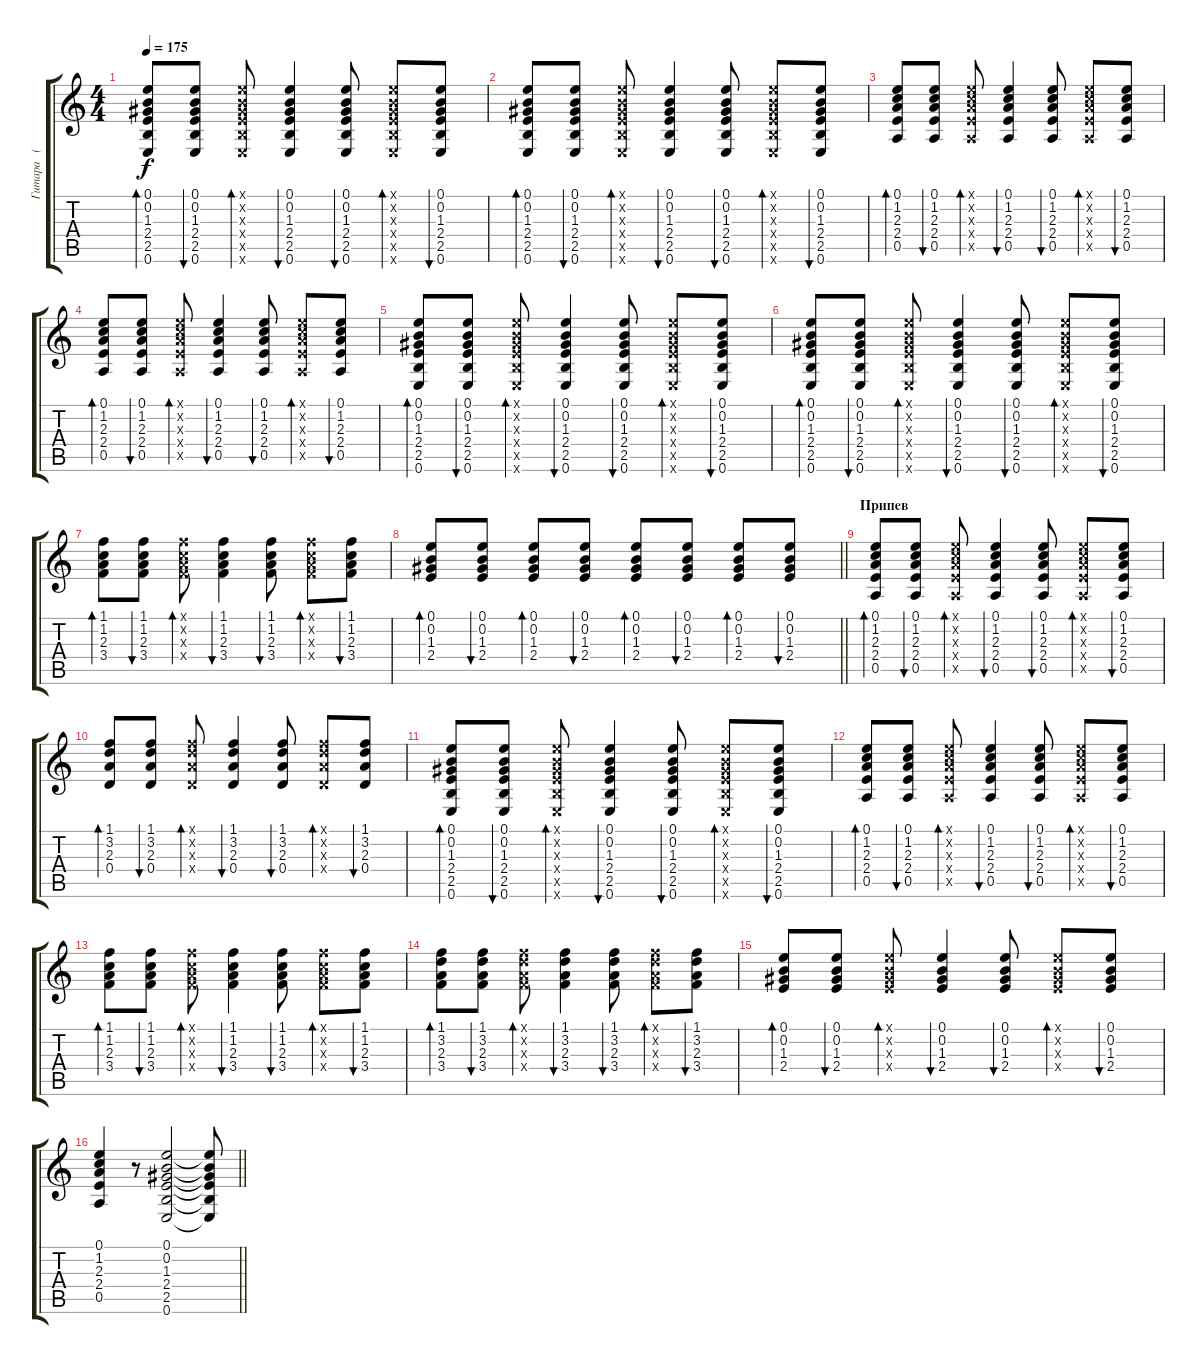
\track ("Гитара   ( Акустика ) " "Гитара   (") {instrument acousticguitarsteel}
\staff {score tabs}
\tuning (E4 B3 G3 D3 A2 E2) {hide}
\ts (4 4)
\section ("" "")
\tempo 175
\clef g2
\ks c
(0.1 0.2 1.3 2.4 2.5 0.6).8{bd 60 dy f} (0.1 0.2 1.3 2.4 2.5 0.6).8{bu 60} (0.1{x} 0.2{x} 1.3{x} 2.4{x} 2.5{x} 0.6{x}).8{bd 60} (0.1 0.2 1.3 2.4 2.5 0.6).4{bu 60} (0.1 0.2 1.3 2.4 2.5 0.6).8{bu 60} (0.1{x} 0.2{x} 1.3{x} 2.4{x} 2.5{x} 0.6{x}).8{bd 60} (0.1 0.2 1.3 2.4 2.5 0.6).8{bu 60} |
(0.1 0.2 1.3 2.4 2.5 0.6).8{bd 60} (0.1 0.2 1.3 2.4 2.5 0.6).8{bu 60} (0.1{x} 0.2{x} 1.3{x} 2.4{x} 2.5{x} 0.6{x}).8{bd 60} (0.1 0.2 1.3 2.4 2.5 0.6).4{bu 60} (0.1 0.2 1.3 2.4 2.5 0.6).8{bu 60} (0.1{x} 0.2{x} 1.3{x} 2.4{x} 2.5{x} 0.6{x}).8{bd 60} (0.1 0.2 1.3 2.4 2.5 0.6).8{bu 60} |
(0.1 1.2 2.3 2.4 0.5).8{bd 60} (0.1 1.2 2.3 2.4 0.5).8{bu 60} (0.1{x} 1.2{x} 2.3{x} 2.4{x} 0.5{x}).8{bd 60} (0.1 1.2 2.3 2.4 0.5).4{bu 60} (0.1 1.2 2.3 2.4 0.5).8{bu 60} (0.1{x} 1.2{x} 2.3{x} 2.4{x} 0.5{x}).8{bd 60} (0.1 1.2 2.3 2.4 0.5).8{bu 60} |
(0.1 1.2 2.3 2.4 0.5).8{bd 60} (0.1 1.2 2.3 2.4 0.5).8{bu 60} (0.1{x} 1.2{x} 2.3{x} 2.4{x} 0.5{x}).8{bd 60} (0.1 1.2 2.3 2.4 0.5).4{bu 60} (0.1 1.2 2.3 2.4 0.5).8{bu 60} (0.1{x} 1.2{x} 2.3{x} 2.4{x} 0.5{x}).8{bd 60} (0.1 1.2 2.3 2.4 0.5).8{bu 60} |
(0.1 0.2 1.3 2.4 2.5 0.6).8{bd 60} (0.1 0.2 1.3 2.4 2.5 0.6).8{bu 60} (0.1{x} 0.2{x} 1.3{x} 2.4{x} 2.5{x} 0.6{x}).8{bd 60} (0.1 0.2 1.3 2.4 2.5 0.6).4{bu 60} (0.1 0.2 1.3 2.4 2.5 0.6).8{bu 60} (0.1{x} 0.2{x} 1.3{x} 2.4{x} 2.5{x} 0.6{x}).8{bd 60} (0.1 0.2 1.3 2.4 2.5 0.6).8{bu 60} |
(0.1 0.2 1.3 2.4 2.5 0.6).8{bd 60} (0.1 0.2 1.3 2.4 2.5 0.6).8{bu 60} (0.1{x} 0.2{x} 1.3{x} 2.4{x} 2.5{x} 0.6{x}).8{bd 60} (0.1 0.2 1.3 2.4 2.5 0.6).4{bu 60} (0.1 0.2 1.3 2.4 2.5 0.6).8{bu 60} (0.1{x} 0.2{x} 1.3{x} 2.4{x} 2.5{x} 0.6{x}).8{bd 60} (0.1 0.2 1.3 2.4 2.5 0.6).8{bu 60} |
(1.1 1.2 2.3 3.4).8{bd 60} (1.1 1.2 2.3 3.4).8{bu 60} (1.1{x} 1.2{x} 2.3{x} 3.4{x}).8{bd 60} (1.1 1.2 2.3 3.4).4{bu 60} (1.1 1.2 2.3 3.4).8{bu 60} (1.1{x} 1.2{x} 2.3{x} 3.4{x}).8{bd 60} (1.1 1.2 2.3 3.4).8{bu 60} |
\barLineRight lightlight
(0.1 0.2 1.3 2.4).8{bd 60} (0.1 0.2 1.3 2.4).8{bu 60} (0.1 0.2 1.3 2.4).8{bd 60} (0.1 0.2 1.3 2.4).8{bu 60} (0.1 0.2 1.3 2.4).8{bd 60} (0.1 0.2 1.3 2.4).8{bu 60} (0.1 0.2 1.3 2.4).8{bd 60} (0.1 0.2 1.3 2.4).8{bu 60} |
\section ("" "Припев")
(0.1 1.2 2.3 2.4 0.5).8{bd 60} (0.1 1.2 2.3 2.4 0.5).8{bu 60} (0.1{x} 1.2{x} 2.3{x} 2.4{x} 0.5{x}).8{bd 60} (0.1 1.2 2.3 2.4 0.5).4{bu 60} (0.1 1.2 2.3 2.4 0.5).8{bu 60} (0.1{x} 1.2{x} 2.3{x} 2.4{x} 0.5{x}).8{bd 60} (0.1 1.2 2.3 2.4 0.5).8{bu 60} |
(1.1 3.2 2.3 0.4).8{bd 60} (1.1 3.2 2.3 0.4).8{bu 60} (1.1{x} 3.2{x} 2.3{x} 0.4{x}).8{bd 60} (1.1 3.2 2.3 0.4).4{bu 60} (1.1 3.2 2.3 0.4).8{bu 60} (1.1{x} 3.2{x} 2.3{x} 0.4{x}).8{bd 60} (1.1 3.2 2.3 0.4).8{bu 60} |
(0.1 0.2 1.3 2.4 2.5 0.6).8{bd 60} (0.1 0.2 1.3 2.4 2.5 0.6).8{bu 60} (0.1{x} 0.2{x} 1.3{x} 2.4{x} 2.5{x} 0.6{x}).8{bd 60} (0.1 0.2 1.3 2.4 2.5 0.6).4{bu 60} (0.1 0.2 1.3 2.4 2.5 0.6).8{bu 60} (0.1{x} 0.2{x} 1.3{x} 2.4{x} 2.5{x} 0.6{x}).8{bd 60} (0.1 0.2 1.3 2.4 2.5 0.6).8{bu 60} |
(0.1 1.2 2.3 2.4 0.5).8{bd 60} (0.1 1.2 2.3 2.4 0.5).8{bu 60} (0.1{x} 1.2{x} 2.3{x} 2.4{x} 0.5{x}).8{bd 60} (0.1 1.2 2.3 2.4 0.5).4{bu 60} (0.1 1.2 2.3 2.4 0.5).8{bu 60} (0.1{x} 1.2{x} 2.3{x} 2.4{x} 0.5{x}).8{bd 60} (0.1 1.2 2.3 2.4 0.5).8{bu 60} |
(1.1 1.2 2.3 3.4).8{bd 60} (1.1 1.2 2.3 3.4).8{bu 60} (1.1{x} 1.2{x} 2.3{x} 3.4{x}).8{bd 60} (1.1 1.2 2.3 3.4).4{bu 60} (1.1 1.2 2.3 3.4).8{bu 60} (1.1{x} 1.2{x} 2.3{x} 3.4{x}).8{bd 60} (1.1 1.2 2.3 3.4).8{bu 60} |
(1.1 3.2 2.3 3.4).8{bd 60} (1.1 3.2 2.3 3.4).8{bu 60} (1.1{x} 3.2{x} 2.3{x} 3.4{x}).8{bd 60} (1.1 3.2 2.3 3.4).4{bu 60} (1.1 3.2 2.3 3.4).8{bu 60} (1.1{x} 3.2{x} 2.3{x} 3.4{x}).8{bd 60} (1.1 3.2 2.3 3.4).8{bu 60} |
(0.1 0.2 1.3 2.4).8{bd 60} (0.1 0.2 1.3 2.4).8{bu 60} (0.1{x} 0.2{x} 1.3{x} 2.4{x}).8{bd 60} (0.1 0.2 1.3 2.4).4{bu 60} (0.1 0.2 1.3 2.4).8{bu 60} (0.1{x} 0.2{x} 1.3{x} 2.4{x}).8{bd 60} (0.1 0.2 1.3 2.4).8{bu 60} |
\barLineRight lightlight
(0.1 1.2 2.3 2.4 0.5).4 r.8 (0.1 0.2 1.3 2.4 2.5 0.6).2 (0.1{t} 0.2{t} 1.3{t} 2.4{t} 2.5{t} 0.6{t}).8
